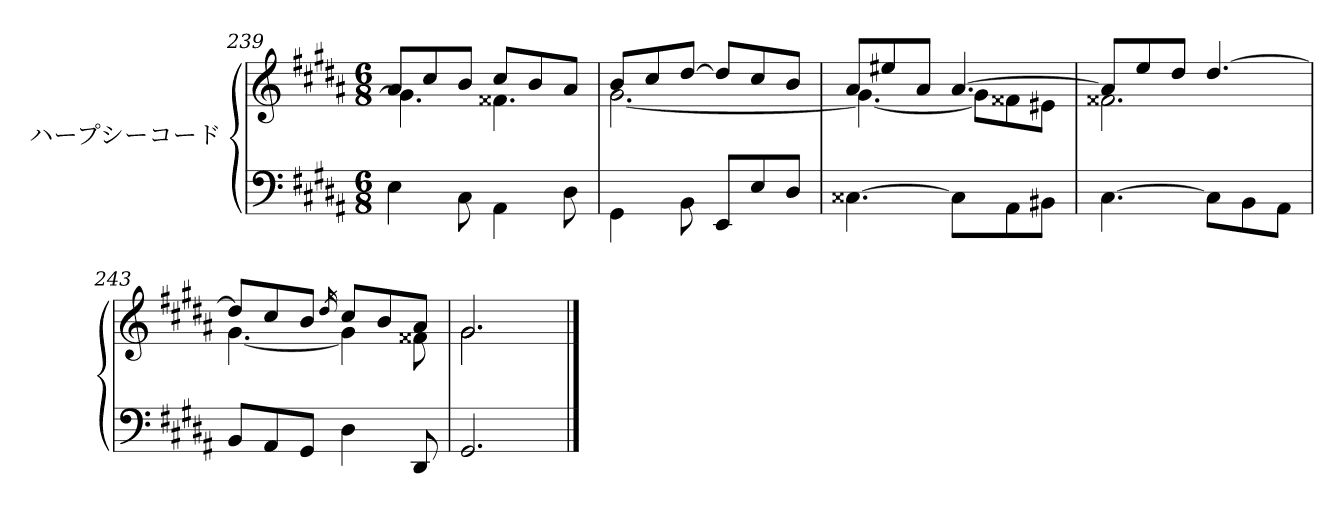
**kern	**kern
*part1	*part1
*staff2	*staff1
*I"ハープシーコード	*
*clefF4	*clefG2
*k[f#c#g#d#a#]	*k[f#c#g#d#a#]
*M6/8	*M6/8
=239	=239
*	*^
4E\	8a#/L	4.g#\]
.	8cc#/	.
8C#\	8b/J	.
4AA#\	8cc#/L	4.f##X\
.	8b/	.
8D#\	8a#/J	.
!!LO:LB:g=z	!!
=240	=240	=240
4GG#\	8b/L	[2.g#\
.	8cc#/	.
8BB\	[8dd#/J	.
8EE/L	8dd#/L]	.
8E/	8cc#/	.
8D#/J	8b/J	.
=241	=241	=241
[4.C##X\	8a#/L	4.g#\_
.	8ee#X/	.
.	8a#/J	.
8C##\L]	[4.a#/	8g#\L]
8AA#\	.	8f##X\
8BB#X\J	.	8e#X\J
=242	=242	=242
[4.C#\	8a#/L]	2.f##X\
.	8ee/	.
.	8dd#/J	.
8C#\L]	[4.dd#/	.
8BB\	.	.
8AA#\J	.	.
=243	=243	=243
8BB/L	8dd#/L]	[4.g#\
8AA#/	8cc#/	.
8GG#/J	8b/J	.
.	16qdd#/	.
4D#\	8cc#/L	4g#\]
.	8b/	.
8DD#/	8a#/J	8f##X\
=244	=244	=244
2.GG#/	2.g#/	2.g#\
*	*v	*v
==	==
*-	*-
